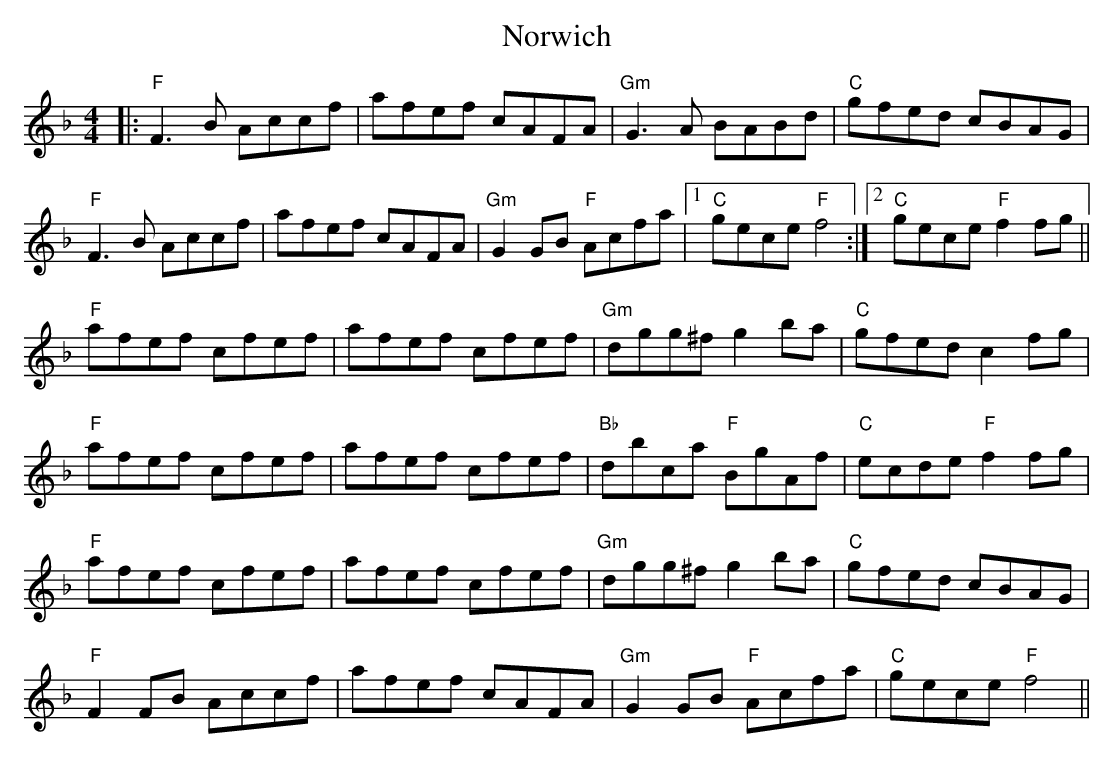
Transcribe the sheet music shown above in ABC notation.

X:1
T: Norwich
M: 4/4
L: 1/8
K: Fmaj
|:"F"F3B Accf|afef cAFA|"Gm"G3A BABd|"C"gfed cBAG|
"F"F3B Accf|afef cAFA|"Gm"G2 GB "F"Acfa|1 "C"gece "F"f4:|2 "C"gece "F"f2fg||
"F"afef cfef|afef cfef|"Gm"dgg^f g2ba|"C"gfed c2fg|
"F"afef cfef|afef cfef|"Bb"dbca "F"BgAf|"C"ecde "F"f2fg|
"F"afef cfef|afef cfef|"Gm"dgg^f g2ba|"C"gfed cBAG|
"F"F2FB Accf|afef cAFA|"Gm"G2GB "F"Acfa|"C"gece "F"f4||
